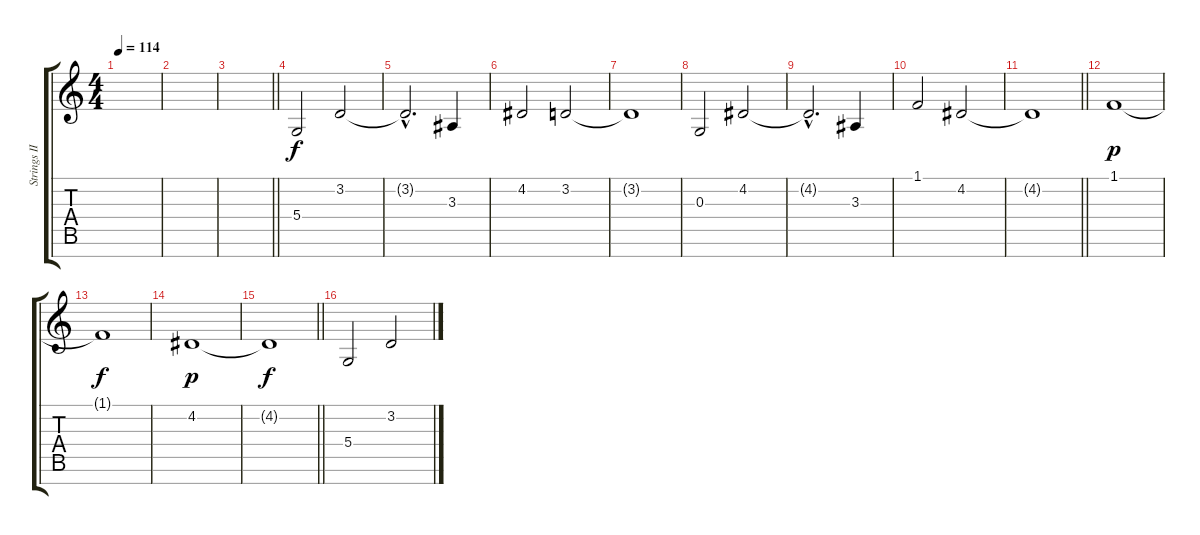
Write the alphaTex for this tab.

\track ("Strings II" "Strings II") {instrument stringensemble1}
\staff {score tabs}
\tuning (E4 B3 G3 D3 A2 E2 B1) {hide}
\ts (4 4)
\tempo 114
\clef g2
\ks c
|
|
\barLineRight lightlight
|
\section ("" "")
5.4.2{volume 16} 3.2.2 |
3.2{hac t}.2{d} 3.3.4 |
4.2.2 3.2.2 |
3.2{t}.1 |
0.3.2 4.2.2 |
4.2{hac t}.2{d} 3.3.4 |
1.1.2 4.2.2 |
\barLineRight lightlight
4.2{t}.1 |
\section ("" "")
1.1.1{dy p} |
1.1{t}.1{dy f} |
4.2.1{dy p} |
\barLineRight lightlight
4.2{t}.1{dy f} |
\section ("" "")
5.4.2 3.2.2
